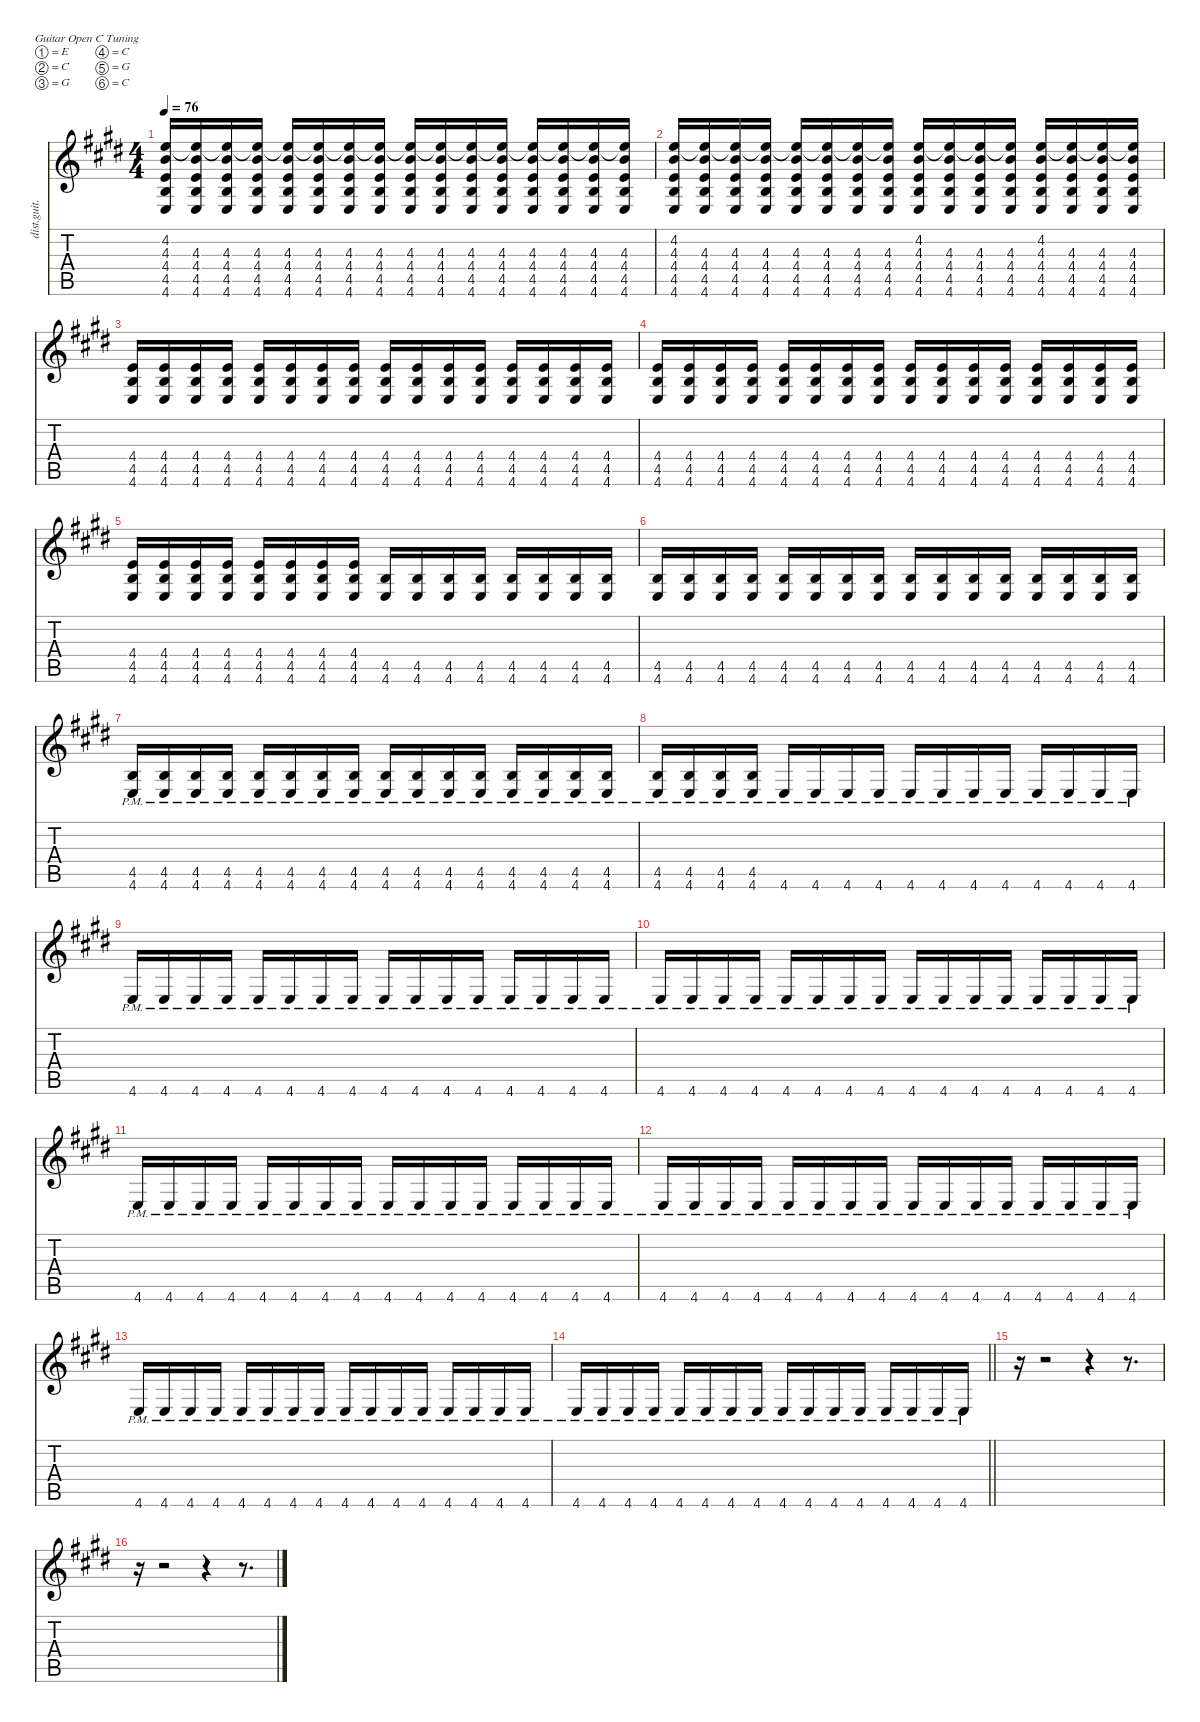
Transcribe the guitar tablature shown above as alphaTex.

\defaultSystemsLayout 4
\hideDynamics
\bracketExtendMode nobrackets
\otherSystemsTrackNameOrientation horizontal
\track ("Guitar 1" "dist.guit.") {mute instrument distortionguitar}
\staff {score tabs}
\tuning (E4 C4 G3 C3 G2 C2)
\ts (4 4)
\tempo 76
\clef g2
\ks e
(4.2{acc forcenatural} 4.3{acc forcenatural} 4.4{acc forcenatural} 4.5{acc forcenatural} 4.6{acc forcenatural}).16{dy ppp beam Up} (4.2{t acc forcenatural} 4.3{acc forcenatural} 4.4{acc forcenatural} 4.5{acc forcenatural} 4.6{acc forcenatural}).16{beam Up} (4.2{t acc forcenatural} 4.3{acc forcenatural} 4.4{acc forcenatural} 4.5{acc forcenatural} 4.6{acc forcenatural}).16{beam Up} (4.2{t acc forcenatural} 4.3{acc forcenatural} 4.4{acc forcenatural} 4.5{acc forcenatural} 4.6{acc forcenatural}).16{beam Up} (4.2{t acc forcenatural} 4.3{acc forcenatural} 4.4{acc forcenatural} 4.5{acc forcenatural} 4.6{acc forcenatural}).16{beam Up} (4.2{t acc forcenatural} 4.3{acc forcenatural} 4.4{acc forcenatural} 4.5{acc forcenatural} 4.6{acc forcenatural}).16{beam Up} (4.2{t acc forcenatural} 4.3{acc forcenatural} 4.4{acc forcenatural} 4.5{acc forcenatural} 4.6{acc forcenatural}).16{beam Up} (4.2{t acc forcenatural} 4.3{acc forcenatural} 4.4{acc forcenatural} 4.5{acc forcenatural} 4.6{acc forcenatural}).16{beam Up} (4.2{t acc forcenatural} 4.3{acc forcenatural} 4.4{acc forcenatural} 4.5{acc forcenatural} 4.6{acc forcenatural}).16{beam Up} (4.2{t acc forcenatural} 4.3{acc forcenatural} 4.4{acc forcenatural} 4.5{acc forcenatural} 4.6{acc forcenatural}).16{beam Up} (4.2{t acc forcenatural} 4.3{acc forcenatural} 4.4{acc forcenatural} 4.5{acc forcenatural} 4.6{acc forcenatural}).16{beam Up} (4.2{t acc forcenatural} 4.3{acc forcenatural} 4.4{acc forcenatural} 4.5{acc forcenatural} 4.6{acc forcenatural}).16{beam Up} (4.2{t acc forcenatural} 4.3{acc forcenatural} 4.4{acc forcenatural} 4.5{acc forcenatural} 4.6{acc forcenatural}).16{beam Up} (4.2{t acc forcenatural} 4.3{acc forcenatural} 4.4{acc forcenatural} 4.5{acc forcenatural} 4.6{acc forcenatural}).16{beam Up} (4.2{t acc forcenatural} 4.3{acc forcenatural} 4.4{acc forcenatural} 4.5{acc forcenatural} 4.6{acc forcenatural}).16{beam Up} (4.2{t acc forcenatural} 4.3{acc forcenatural} 4.4{acc forcenatural} 4.5{acc forcenatural} 4.6{acc forcenatural}).16{beam Up} |
(4.2{acc forcenatural} 4.3{acc forcenatural} 4.4{acc forcenatural} 4.5{acc forcenatural} 4.6{acc forcenatural}).16{beam Up} (4.2{t acc forcenatural} 4.3{acc forcenatural} 4.4{acc forcenatural} 4.5{acc forcenatural} 4.6{acc forcenatural}).16{beam Up} (4.2{t acc forcenatural} 4.3{acc forcenatural} 4.4{acc forcenatural} 4.5{acc forcenatural} 4.6{acc forcenatural}).16{beam Up} (4.2{t acc forcenatural} 4.3{acc forcenatural} 4.4{acc forcenatural} 4.5{acc forcenatural} 4.6{acc forcenatural}).16{beam Up} (4.2{t acc forcenatural} 4.3{acc forcenatural} 4.4{acc forcenatural} 4.5{acc forcenatural} 4.6{acc forcenatural}).16{beam Up} (4.2{t acc forcenatural} 4.3{acc forcenatural} 4.4{acc forcenatural} 4.5{acc forcenatural} 4.6{acc forcenatural}).16{beam Up} (4.2{t acc forcenatural} 4.3{acc forcenatural} 4.4{acc forcenatural} 4.5{acc forcenatural} 4.6{acc forcenatural}).16{beam Up} (4.2{t acc forcenatural} 4.3{acc forcenatural} 4.4{acc forcenatural} 4.5{acc forcenatural} 4.6{acc forcenatural}).16{beam Up} (4.2{acc forcenatural} 4.3{acc forcenatural} 4.4{acc forcenatural} 4.5{acc forcenatural} 4.6{acc forcenatural}).16{beam Up} (4.2{t acc forcenatural} 4.3{acc forcenatural} 4.4{acc forcenatural} 4.5{acc forcenatural} 4.6{acc forcenatural}).16{beam Up} (4.2{t acc forcenatural} 4.3{acc forcenatural} 4.4{acc forcenatural} 4.5{acc forcenatural} 4.6{acc forcenatural}).16{beam Up} (4.2{t acc forcenatural} 4.3{acc forcenatural} 4.4{acc forcenatural} 4.5{acc forcenatural} 4.6{acc forcenatural}).16{beam Up} (4.2{acc forcenatural} 4.3{acc forcenatural} 4.4{acc forcenatural} 4.5{acc forcenatural} 4.6{acc forcenatural}).16{beam Up} (4.2{t acc forcenatural} 4.3{acc forcenatural} 4.4{acc forcenatural} 4.5{acc forcenatural} 4.6{acc forcenatural}).16{beam Up} (4.2{t acc forcenatural} 4.3{acc forcenatural} 4.4{acc forcenatural} 4.5{acc forcenatural} 4.6{acc forcenatural}).16{beam Up} (4.2{t acc forcenatural} 4.3{acc forcenatural} 4.4{acc forcenatural} 4.5{acc forcenatural} 4.6{acc forcenatural}).16{beam Up} |
(4.4{acc forcenatural} 4.5{acc forcenatural} 4.6{acc forcenatural}).16{beam Up} (4.4{acc forcenatural} 4.5{acc forcenatural} 4.6{acc forcenatural}).16{beam Up} (4.4{acc forcenatural} 4.5{acc forcenatural} 4.6{acc forcenatural}).16{beam Up} (4.4{acc forcenatural} 4.5{acc forcenatural} 4.6{acc forcenatural}).16{beam Up} (4.4{acc forcenatural} 4.5{acc forcenatural} 4.6{acc forcenatural}).16{beam Up} (4.4{acc forcenatural} 4.5{acc forcenatural} 4.6{acc forcenatural}).16{beam Up} (4.4{acc forcenatural} 4.5{acc forcenatural} 4.6{acc forcenatural}).16{beam Up} (4.4{acc forcenatural} 4.5{acc forcenatural} 4.6{acc forcenatural}).16{beam Up} (4.4{acc forcenatural} 4.5{acc forcenatural} 4.6{acc forcenatural}).16{beam Up} (4.4{acc forcenatural} 4.5{acc forcenatural} 4.6{acc forcenatural}).16{beam Up} (4.4{acc forcenatural} 4.5{acc forcenatural} 4.6{acc forcenatural}).16{beam Up} (4.4{acc forcenatural} 4.5{acc forcenatural} 4.6{acc forcenatural}).16{beam Up} (4.4{acc forcenatural} 4.5{acc forcenatural} 4.6{acc forcenatural}).16{beam Up} (4.4{acc forcenatural} 4.5{acc forcenatural} 4.6{acc forcenatural}).16{beam Up} (4.4{acc forcenatural} 4.5{acc forcenatural} 4.6{acc forcenatural}).16{beam Up} (4.4{acc forcenatural} 4.5{acc forcenatural} 4.6{acc forcenatural}).16{beam Up} |
(4.4{acc forcenatural} 4.5{acc forcenatural} 4.6{acc forcenatural}).16{beam Up} (4.4{acc forcenatural} 4.5{acc forcenatural} 4.6{acc forcenatural}).16{beam Up} (4.4{acc forcenatural} 4.5{acc forcenatural} 4.6{acc forcenatural}).16{beam Up} (4.4{acc forcenatural} 4.5{acc forcenatural} 4.6{acc forcenatural}).16{beam Up} (4.4{acc forcenatural} 4.5{acc forcenatural} 4.6{acc forcenatural}).16{beam Up} (4.4{acc forcenatural} 4.5{acc forcenatural} 4.6{acc forcenatural}).16{beam Up} (4.4{acc forcenatural} 4.5{acc forcenatural} 4.6{acc forcenatural}).16{beam Up} (4.4{acc forcenatural} 4.5{acc forcenatural} 4.6{acc forcenatural}).16{beam Up} (4.4{acc forcenatural} 4.5{acc forcenatural} 4.6{acc forcenatural}).16{beam Up} (4.4{acc forcenatural} 4.5{acc forcenatural} 4.6{acc forcenatural}).16{beam Up} (4.4{acc forcenatural} 4.5{acc forcenatural} 4.6{acc forcenatural}).16{beam Up} (4.4{acc forcenatural} 4.5{acc forcenatural} 4.6{acc forcenatural}).16{beam Up} (4.4{acc forcenatural} 4.5{acc forcenatural} 4.6{acc forcenatural}).16{beam Up} (4.4{acc forcenatural} 4.5{acc forcenatural} 4.6{acc forcenatural}).16{beam Up} (4.4{acc forcenatural} 4.5{acc forcenatural} 4.6{acc forcenatural}).16{beam Up} (4.4{acc forcenatural} 4.5{acc forcenatural} 4.6{acc forcenatural}).16{beam Up} |
(4.4{acc forcenatural} 4.5{acc forcenatural} 4.6{acc forcenatural}).16{beam Up} (4.4{acc forcenatural} 4.5{acc forcenatural} 4.6{acc forcenatural}).16{beam Up} (4.4{acc forcenatural} 4.5{acc forcenatural} 4.6{acc forcenatural}).16{beam Up} (4.4{acc forcenatural} 4.5{acc forcenatural} 4.6{acc forcenatural}).16{beam Up} (4.4{acc forcenatural} 4.5{acc forcenatural} 4.6{acc forcenatural}).16{beam Up} (4.4{acc forcenatural} 4.5{acc forcenatural} 4.6{acc forcenatural}).16{beam Up} (4.4{acc forcenatural} 4.5{acc forcenatural} 4.6{acc forcenatural}).16{beam Up} (4.4{acc forcenatural} 4.5{acc forcenatural} 4.6{acc forcenatural}).16{beam Up} (4.5{acc forcenatural} 4.6{acc forcenatural}).16{beam Up} (4.5{acc forcenatural} 4.6{acc forcenatural}).16{beam Up} (4.5{acc forcenatural} 4.6{acc forcenatural}).16{beam Up} (4.5{acc forcenatural} 4.6{acc forcenatural}).16{beam Up} (4.5{acc forcenatural} 4.6{acc forcenatural}).16{beam Up} (4.5{acc forcenatural} 4.6{acc forcenatural}).16{beam Up} (4.5{acc forcenatural} 4.6{acc forcenatural}).16{beam Up} (4.5{acc forcenatural} 4.6{acc forcenatural}).16{beam Up} |
(4.5{acc forcenatural} 4.6{acc forcenatural}).16{beam Up} (4.5{acc forcenatural} 4.6{acc forcenatural}).16{beam Up} (4.5{acc forcenatural} 4.6{acc forcenatural}).16{beam Up} (4.5{acc forcenatural} 4.6{acc forcenatural}).16{beam Up} (4.5{acc forcenatural} 4.6{acc forcenatural}).16{beam Up} (4.5{acc forcenatural} 4.6{acc forcenatural}).16{beam Up} (4.5{acc forcenatural} 4.6{acc forcenatural}).16{beam Up} (4.5{acc forcenatural} 4.6{acc forcenatural}).16{beam Up} (4.5{acc forcenatural} 4.6{acc forcenatural}).16{beam Up} (4.5{acc forcenatural} 4.6{acc forcenatural}).16{beam Up} (4.5{acc forcenatural} 4.6{acc forcenatural}).16{beam Up} (4.5{acc forcenatural} 4.6{acc forcenatural}).16{beam Up} (4.5{acc forcenatural} 4.6{acc forcenatural}).16{beam Up} (4.5{acc forcenatural} 4.6{acc forcenatural}).16{beam Up} (4.5{acc forcenatural} 4.6{acc forcenatural}).16{beam Up} (4.5{acc forcenatural} 4.6{acc forcenatural}).16{beam Up} |
(4.5{pm acc forcenatural} 4.6{pm acc forcenatural}).16{beam Up} (4.5{pm acc forcenatural} 4.6{pm acc forcenatural}).16{beam Up} (4.5{pm acc forcenatural} 4.6{pm acc forcenatural}).16{beam Up} (4.5{pm acc forcenatural} 4.6{pm acc forcenatural}).16{beam Up} (4.5{pm acc forcenatural} 4.6{pm acc forcenatural}).16{beam Up} (4.5{pm acc forcenatural} 4.6{pm acc forcenatural}).16{beam Up} (4.5{pm acc forcenatural} 4.6{pm acc forcenatural}).16{beam Up} (4.5{pm acc forcenatural} 4.6{pm acc forcenatural}).16{beam Up} (4.5{pm acc forcenatural} 4.6{pm acc forcenatural}).16{beam Up} (4.5{pm acc forcenatural} 4.6{pm acc forcenatural}).16{beam Up} (4.5{pm acc forcenatural} 4.6{pm acc forcenatural}).16{beam Up} (4.5{pm acc forcenatural} 4.6{pm acc forcenatural}).16{beam Up} (4.5{pm acc forcenatural} 4.6{pm acc forcenatural}).16{beam Up} (4.5{pm acc forcenatural} 4.6{pm acc forcenatural}).16{beam Up} (4.5{pm acc forcenatural} 4.6{pm acc forcenatural}).16{beam Up} (4.5{pm acc forcenatural} 4.6{pm acc forcenatural}).16{beam Up} |
(4.5{pm acc forcenatural} 4.6{pm acc forcenatural}).16{beam Up} (4.5{pm acc forcenatural} 4.6{pm acc forcenatural}).16{beam Up} (4.5{pm acc forcenatural} 4.6{pm acc forcenatural}).16{beam Up} (4.5{pm acc forcenatural} 4.6{pm acc forcenatural}).16{beam Up} 4.6{pm acc forcenatural}.16{beam Up} 4.6{pm acc forcenatural}.16{beam Up} 4.6{pm acc forcenatural}.16{beam Up} 4.6{pm acc forcenatural}.16{beam Up} 4.6{pm acc forcenatural}.16{beam Up} 4.6{pm acc forcenatural}.16{beam Up} 4.6{pm acc forcenatural}.16{beam Up} 4.6{pm acc forcenatural}.16{beam Up} 4.6{pm acc forcenatural}.16{beam Up} 4.6{pm acc forcenatural}.16{beam Up} 4.6{pm acc forcenatural}.16{beam Up} 4.6{pm acc forcenatural}.16{beam Up} |
4.6{pm acc forcenatural}.16{beam Up} 4.6{pm acc forcenatural}.16{beam Up} 4.6{pm acc forcenatural}.16{beam Up} 4.6{pm acc forcenatural}.16{beam Up} 4.6{pm acc forcenatural}.16{beam Up} 4.6{pm acc forcenatural}.16{beam Up} 4.6{pm acc forcenatural}.16{beam Up} 4.6{pm acc forcenatural}.16{beam Up} 4.6{pm acc forcenatural}.16{beam Up} 4.6{pm acc forcenatural}.16{beam Up} 4.6{pm acc forcenatural}.16{beam Up} 4.6{pm acc forcenatural}.16{beam Up} 4.6{pm acc forcenatural}.16{beam Up} 4.6{pm acc forcenatural}.16{beam Up} 4.6{pm acc forcenatural}.16{beam Up} 4.6{pm acc forcenatural}.16{beam Up} |
4.6{pm acc forcenatural}.16{beam Up} 4.6{pm acc forcenatural}.16{beam Up} 4.6{pm acc forcenatural}.16{beam Up} 4.6{pm acc forcenatural}.16{beam Up} 4.6{pm acc forcenatural}.16{beam Up} 4.6{pm acc forcenatural}.16{beam Up} 4.6{pm acc forcenatural}.16{beam Up} 4.6{pm acc forcenatural}.16{beam Up} 4.6{pm acc forcenatural}.16{beam Up} 4.6{pm acc forcenatural}.16{beam Up} 4.6{pm acc forcenatural}.16{beam Up} 4.6{pm acc forcenatural}.16{beam Up} 4.6{pm acc forcenatural}.16{beam Up} 4.6{pm acc forcenatural}.16{beam Up} 4.6{pm acc forcenatural}.16{beam Up} 4.6{pm acc forcenatural}.16{beam Up} |
4.6{pm acc forcenatural}.16{beam Up} 4.6{pm acc forcenatural}.16{beam Up} 4.6{pm acc forcenatural}.16{beam Up} 4.6{pm acc forcenatural}.16{beam Up} 4.6{pm acc forcenatural}.16{beam Up} 4.6{pm acc forcenatural}.16{beam Up} 4.6{pm acc forcenatural}.16{beam Up} 4.6{pm acc forcenatural}.16{beam Up} 4.6{pm acc forcenatural}.16{beam Up} 4.6{pm acc forcenatural}.16{beam Up} 4.6{pm acc forcenatural}.16{beam Up} 4.6{pm acc forcenatural}.16{beam Up} 4.6{pm acc forcenatural}.16{beam Up} 4.6{pm acc forcenatural}.16{beam Up} 4.6{pm acc forcenatural}.16{beam Up} 4.6{pm acc forcenatural}.16{beam Up} |
4.6{pm acc forcenatural}.16{beam Up} 4.6{pm acc forcenatural}.16{beam Up} 4.6{pm acc forcenatural}.16{beam Up} 4.6{pm acc forcenatural}.16{beam Up} 4.6{pm acc forcenatural}.16{beam Up} 4.6{pm acc forcenatural}.16{beam Up} 4.6{pm acc forcenatural}.16{beam Up} 4.6{pm acc forcenatural}.16{beam Up} 4.6{pm acc forcenatural}.16{beam Up} 4.6{pm acc forcenatural}.16{beam Up} 4.6{pm acc forcenatural}.16{beam Up} 4.6{pm acc forcenatural}.16{beam Up} 4.6{pm acc forcenatural}.16{beam Up} 4.6{pm acc forcenatural}.16{beam Up} 4.6{pm acc forcenatural}.16{beam Up} 4.6{pm acc forcenatural}.16{beam Up} |
4.6{pm acc forcenatural}.16{beam Up} 4.6{pm acc forcenatural}.16{beam Up} 4.6{pm acc forcenatural}.16{beam Up} 4.6{pm acc forcenatural}.16{beam Up} 4.6{pm acc forcenatural}.16{beam Up} 4.6{pm acc forcenatural}.16{beam Up} 4.6{pm acc forcenatural}.16{beam Up} 4.6{pm acc forcenatural}.16{beam Up} 4.6{pm acc forcenatural}.16{beam Up} 4.6{pm acc forcenatural}.16{beam Up} 4.6{pm acc forcenatural}.16{beam Up} 4.6{pm acc forcenatural}.16{beam Up} 4.6{pm acc forcenatural}.16{beam Up} 4.6{pm acc forcenatural}.16{beam Up} 4.6{pm acc forcenatural}.16{beam Up} 4.6{pm acc forcenatural}.16{beam Up} |
\barLineRight lightlight
4.6{pm acc forcenatural}.16{beam Up} 4.6{pm acc forcenatural}.16{beam Up} 4.6{pm acc forcenatural}.16{beam Up} 4.6{pm acc forcenatural}.16{beam Up} 4.6{pm acc forcenatural}.16{beam Up} 4.6{pm acc forcenatural}.16{beam Up} 4.6{pm acc forcenatural}.16{beam Up} 4.6{pm acc forcenatural}.16{beam Up} 4.6{pm acc forcenatural}.16{beam Up} 4.6{pm acc forcenatural}.16{beam Up} 4.6{pm acc forcenatural}.16{beam Up} 4.6{pm acc forcenatural}.16{beam Up} 4.6{pm acc forcenatural}.16{beam Up} 4.6{pm acc forcenatural}.16{beam Up} 4.6{pm acc forcenatural}.16{beam Up} 4.6{pm acc forcenatural}.16{beam Up} |
r.16{beam Down} r.2{beam Down} r.4{beam Down} r.8{d beam Down} |
r.16{beam Down} r.2{beam Down} r.4{beam Down} r.8{d beam Down}
